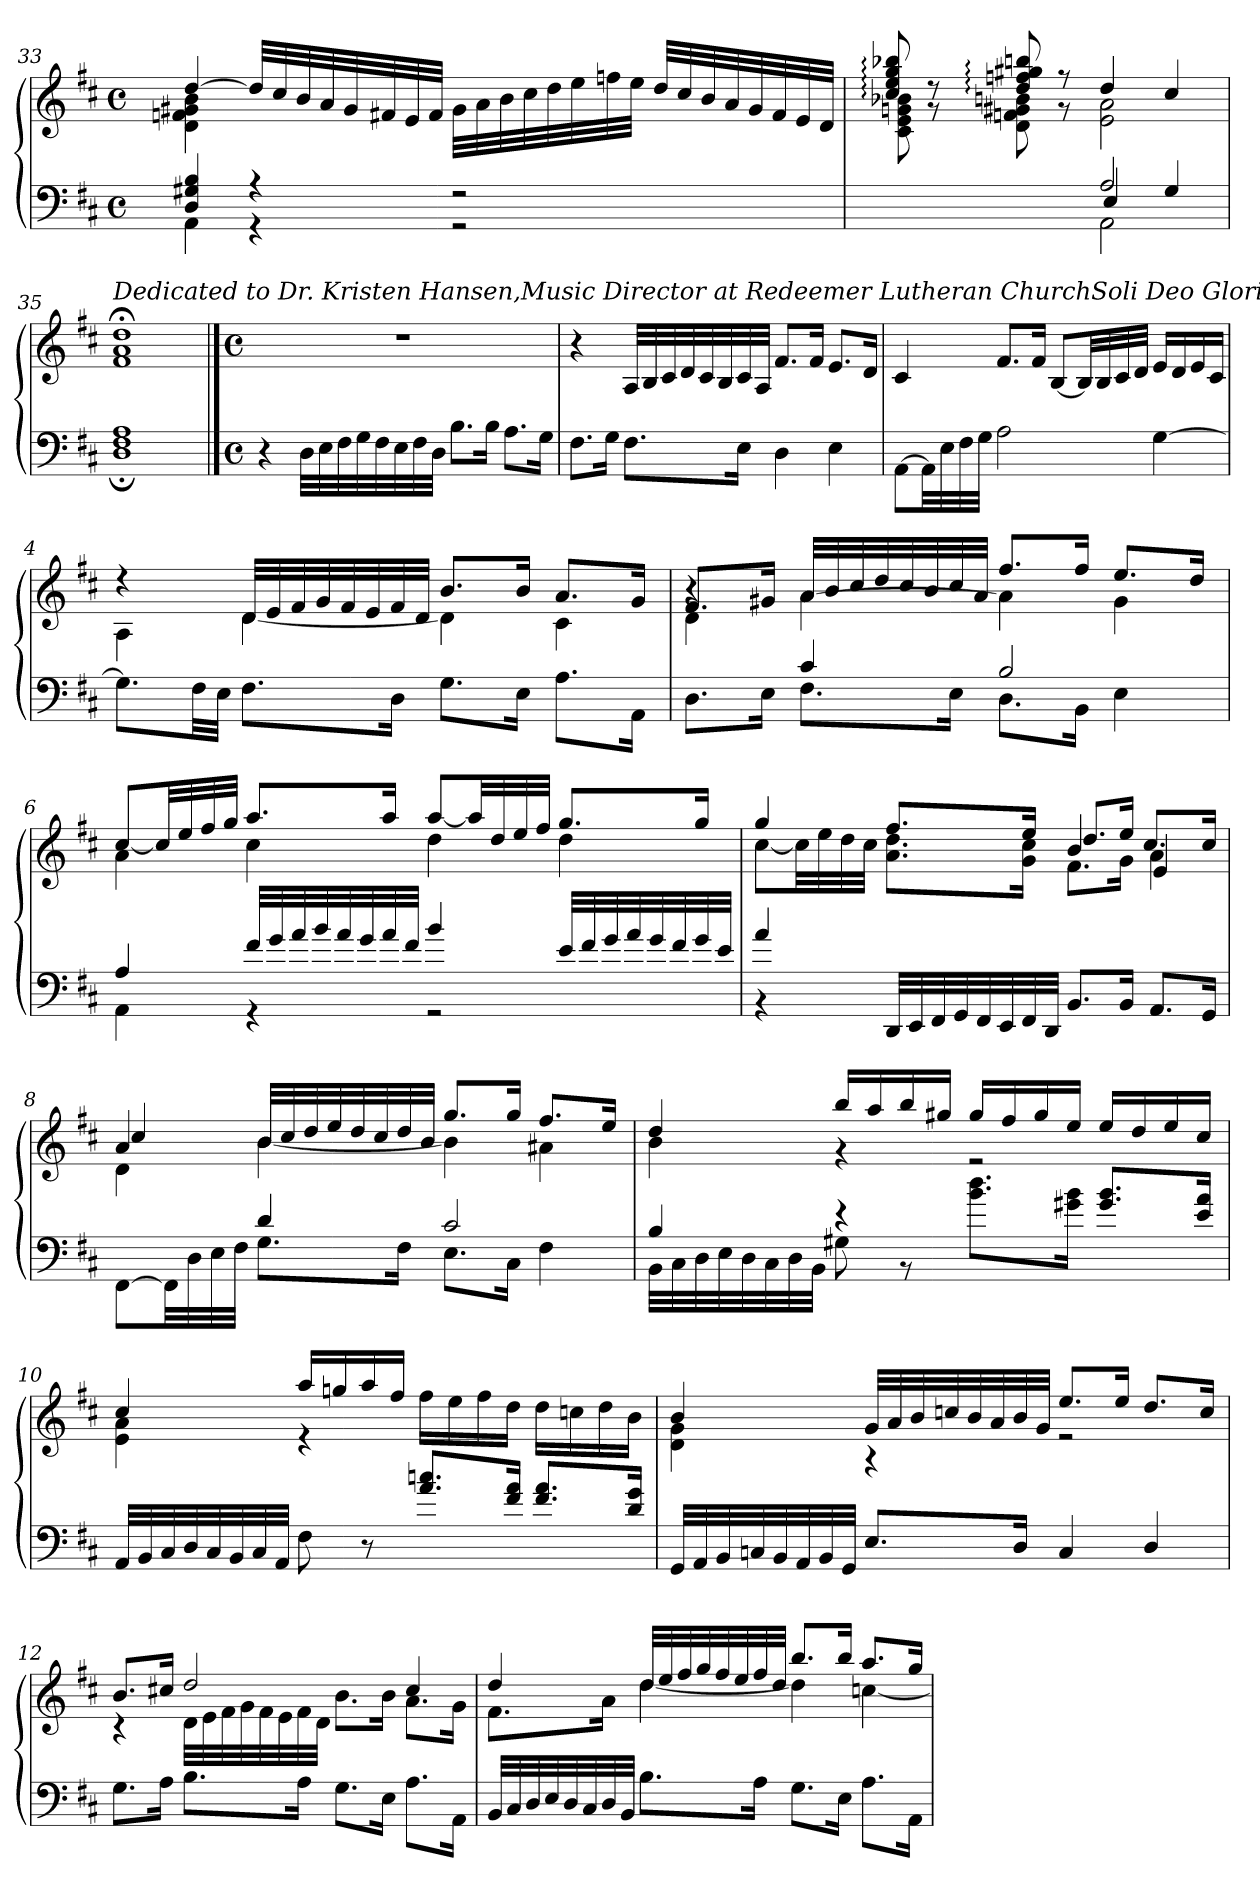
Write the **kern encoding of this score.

**kern	**kern
*part1	*part1
*staff2	*staff1
*clefF4	*clefG2
*k[f#c#]	*k[f#c#]
*M4/4	*M4/4
*met(c)	*met(c)
=33	=33
*^	*^
4D/ 4G#X/ 4B/	4AA\	[4dd/	4d\ 4fn\ 4g#X\ 4b\
4r	4r	32dd/LLL]	4ryy
.	.	32cc#/	.
.	.	32b/	.
.	.	32a/	.
.	.	32g#i/	.
.	.	32f#X/	.
.	.	32e/	.
.	.	32f#/JJJ	.
2r	2r	32g#\LLL	2ryy
.	.	32a\	.
.	.	32b\	.
.	.	32cc#\	.
.	.	32dd\	.
.	.	32ee\	.
.	.	32ffn\	.
.	.	32ee\JJJ	.
.	.	32dd/LLL	.
.	.	32cc#/	.
.	.	32b/	.
.	.	32a/	.
.	.	32g#/	.
.	.	32f#/	.
.	.	32e/	.
.	.	32d/JJJ	.
=34	=34	=34	=34
*	*^	*	*
2ryy	2ryy	2ryy	8cc#:/ 8ee:/ 8gg:/ 8bb-X:/	8c#\ 8e\ 8gn\ 8b-X\
.	.	.	8r	8r
.	.	.	8dd:/ 8ffn:/ 8gg#X:/ 8bbn:/	8d\ 8fn\ 8g#X\ 8bn\
.	.	.	8r	8r
2A/	2AA\	4E/	4dd/	2e\ 2a\
.	.	4G/	4cc#/	.
=35	=35	=35	=35	=35
!	!	!	!LO:TX:a:i:t=Dedicated to Dr. Kristen Hansen,Music Director at Redeemer Lutheran ChurchSoli Deo Gloria	!
1A	1D;	1F#	1dd;<	1f# 1a
*v	*v	*v	*	*
*	*v	*v
==1	==1
*M4/4	*M4/4
*met(c)	*met(c)
4r	1r
32D\LLL	.
32E\	.
32F#\	.
32G\	.
32F#\	.
32E\	.
32F#\	.
32D\JJJ	.
8.B\L	.
16B\Jk	.
8.A\L	.
16G\Jk	.
=2	=2
8.F#\L	4r
16G\Jk	.
8.F#\L	32A/LLL
.	32B/
.	32c#/
.	32d/
.	32c#/
.	32B/
16E\Jk	32c#/
.	32A/JJJ
4D\	8.f#/L
.	16f#/Jk
4E\	8.e/L
.	16d/Jk
=3	=3
[8AA\L	4c#/
32AA\LL]	.
32E\	.
32F#\	.
32G\JJJ	.
2A\	8.f#/L
.	16f#/Jk
.	[8B/L
.	32B/LL]
.	32B/
.	32c#/
.	32d/JJJ
[4G\	16e/LL
.	16d/
.	16e/
.	16c#/JJ
=4	=4
*	*^
8.G\L]	4r	4A\
32F#\LL	.	.
32E\JJJ	.	.
8.F#\L	32d/LLL	[4d\
.	32e/	.
.	32f#/	.
.	32g/	.
.	32f#/	.
.	32e/	.
16D\Jk	32f#/	.
.	32d/JJJ	.
8.G\L	8.b/L	4d\]
16E\Jk	16b/Jk	.
8.A\L	8.a/L	4c#\
16AA\Jk	16g/Jk	.
=5	=5	=5
*^	*	*^
4ryy	8.D\L	8.f#/L	4d\	4r
.	16E\Jk	16g#X/Jk	.	.
4c#/	8.F#\L	[4a\	2.ryy	32a/LLL
.	.	.	.	32b/
.	.	.	.	32cc#/
.	.	.	.	32dd/
.	.	.	.	32cc#/
.	.	.	.	32b/
.	16E\Jk	.	.	32cc#/
.	.	.	.	32a/JJJ
2B/	8.D\L	4a\]	.	8.ff#/L
.	16BB\Jk	.	.	16ff#/Jk
.	4E\	4g#\	.	8.ee/L
.	.	.	.	16dd/Jk
*	*	*	*v	*v
=6	=6	=6	=6
4A/	4AA\	4a\	[8cc#/L
.	.	.	32cc#/LL]
.	.	.	32ee/
.	.	.	32ff#/
.	.	.	32gg/JJJ
32f#/LLL	4r	4cc#\	8.aa/L
32g/	.	.	.
32a/	.	.	.
32b/	.	.	.
32a/	.	.	.
32g/	.	.	.
32a/	.	.	16aa/Jk
32f#/JJJ	.	.	.
4b/	2r	4dd\	[8aa/L
.	.	.	32aa/LL]
.	.	.	32dd/
.	.	.	32ee/
.	.	.	32ff#/JJJ
32e/LLL	.	4dd\	8.gg/L
32f#/	.	.	.
32g/	.	.	.
32a/	.	.	.
32g/	.	.	.
32f#/	.	.	.
32g/	.	.	16gg/Jk
32e/JJJ	.	.	.
=7	=7	=7	=7
*	*	*	*^
4a/	4r	2ryy	[8cc#\L	4gg/
.	.	.	32cc#\LL]	.
.	.	.	32ee\	.
.	.	.	32dd\	.
.	.	.	32cc#\JJJ	.
32DD/LLL	2.ryy	.	8.a\ 8.dd\L	8.ff#/L
32EE/	.	.	.	.
32FF#/	.	.	.	.
32GG/	.	.	.	.
32FF#/	.	.	.	.
32EE/	.	.	.	.
32FF#/	.	.	16g\ 16cc#\Jk	16ee/Jk
32DD/JJJ	.	.	.	.
8.BB/L	.	4b/	8.f#\L	8.dd/L
16BB/Jk	.	.	16g\Jk	16ee/Jk
8.AA/L	.	4a\	4e/	8.cc#/L
16GG/Jk	.	.	.	16cc#/Jk
=8	=8	=8	=8	=8
4ryy	[8FF#\L	4a/	4d\	4cc#/
.	32FF#\LL]	.	.	.
.	32D\	.	.	.
.	32E\	.	.	.
.	32F#\JJJ	.	.	.
4d/	8.G\L	32b/LLL	[4b\	4ryy
.	.	32cc#/	.	.
.	.	32dd/	.	.
.	.	32ee/	.	.
.	.	32dd/	.	.
.	.	32cc#/	.	.
.	16F#\Jk	32dd/	.	.
.	.	32b/JJJ	.	.
2c#/	8.E\L	8.gg/L	4b\]	2ryy
.	16C#\Jk	16gg/Jk	.	.
.	4F#\	8.ff#/L	4a#X\	.
.	.	16ee/Jk	.	.
*	*	*	*v	*v
=9	=9	=9	=9
4B/	32BB\LLL	4dd/	4b\
.	32C#\	.	.
.	32D\	.	.
.	32E\	.	.
.	32D\	.	.
.	32C#\	.	.
.	32D\	.	.
.	32BB\JJJ	.	.
4r	8G#X\	16bb/LL	4r
.	.	16aa/	.
.	8r	16bb/	.
.	.	16gg#X/JJ	.
8.b\ 8.dd\L	2ryy	16gg#/LL	2r
.	.	16ff#/	.
.	.	16gg#/	.
16g#X\ 16b\Jk	.	16ee/JJ	.
8.g#/ 8.b/L	.	16ee/LL	.
.	.	16dd/	.
.	.	16ee/	.
16e/ 16a/Jk	.	16cc#/JJ	.
*v	*v	*	*
=10	=10	=10
32AA/LLL	4cc#/	4e\ 4a\
32BB/	.	.
32C#/	.	.
32D/	.	.
32C#/	.	.
32BB/	.	.
32C#/	.	.
32AA/JJJ	.	.
8F#\	16aa/LL	4r
.	16ggn/	.
8r	16aa/	.
.	16ff#/JJ	.
8.a/ 8.ccn/L	16ff#\LL	2ryy
.	16ee\	.
.	16ff#\	.
16f#/ 16a/Jk	16dd\JJ	.
8.f#/ 8.a/L	16dd\LL	.
.	16ccn\	.
.	16dd\	.
16d/ 16g/Jk	16b\JJ	.
=11	=11	=11
32GG/LLL	4b/	4d\ 4g\
32AA/	.	.
32BB/	.	.
32Cn/	.	.
32BB/	.	.
32AA/	.	.
32BB/	.	.
32GG/JJJ	.	.
8.E/L	32g/LLL	4r
.	32a/	.
.	32b/	.
.	32ccn/	.
.	32b/	.
.	32a/	.
16D/Jk	32b/	.
.	32g/JJJ	.
4C/	8.ee/L	2r
.	16ee/Jk	.
4D/	8.dd/L	.
.	16cc/Jk	.
=12	=12	=12
8.G\L	8.b/L	4r
16A\Jk	16cc#X/Jk	.
8.B\L	2dd/	32d\LLL
.	.	32e\
.	.	32f#\
.	.	32g\
.	.	32f#\
.	.	32e\
16A\Jk	.	32f#\
.	.	32d\JJJ
8.G\L	.	8.b\L
16E\Jk	.	16b\Jk
8.A\L	4cc#/	8.a\L
16AA\Jk	.	16g\Jk
=13	=13	=13
32BB/LLL	4dd/	8.f#\L
32C#/	.	.
32D/	.	.
32E/	.	.
32D/	.	.
32C#/	.	.
32D/	.	16a\Jk
32BB/JJJ	.	.
8.B\L	32dd/LLL	[4dd\
.	32ee/	.
.	32ff#/	.
.	32gg/	.
.	32ff#/	.
.	32ee/	.
16A\Jk	32ff#/	.
.	32dd/JJJ	.
8.G\L	8.bb/L	4dd\]
16E\Jk	16bb/Jk	.
8.A\L	8.aa/L	[4ccn\
16AA\Jk	16gg/Jk	.
*	*v	*v
=	=
*-	*-
